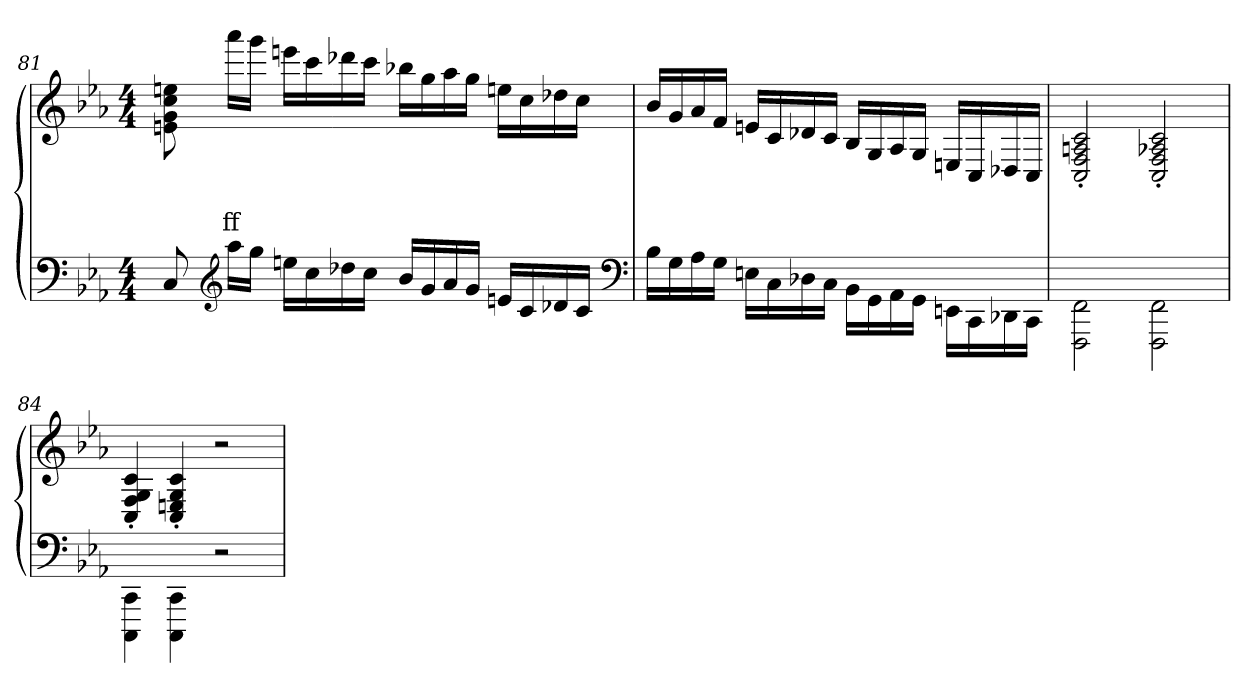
**kern	**kern	**text	**text
*part2	*part1	*part1	*part1
*staff2	*staff1	*staff1	*staff1
*clefF4	*clefG2	*	*
*k[b-e-a-]	*k[b-e-a-]	*	*
*M4/4	*M4/4	*	*
=81	=81	=81	=81
8C	8een\ 8cc\ 8g\ 8en\	.	.
*clefG2	*	*	*
16aa-LL	16aaa-LL	.	ff
16ggJJ	16gggJJ	.	.
16eenLL	16eeenLL	.	.
16cc	16ccc	.	.
16dd-X	16ddd-X	.	.
16ccJJ	16cccJJ	.	.
16b-LL	16bb-XLL	.	.
16g	16gg	.	.
16a-	16aa-	.	.
16gJJ	16ggJJ	.	.
16enLL	16eenLL	.	.
16c	16cc	.	.
16d-	16dd-	.	.
16cJJ	16ccJJ	.	.
*clefF4	*	*	*
=82	=82	=82	=82
16B-LL	16b-LL	.	.
16G	16g	.	.
16A-	16a-	.	.
16GJJ	16fJJ	.	.
16EnLL	16enLL	.	.
16C\	16c	.	.
16D-X	16d-X	.	.
16CJJ	16cJJ	.	.
16BB-LL	16B-LL	.	.
16GG\	16G	.	.
16AA-	16A-	.	.
16GGJJ	16GJJ	.	.
16EEnLL	16ELL	.	.
16CC\	16C	.	.
16DD-	16D-	.	.
16CCJJ	16CJJ	.	.
=83	=83	=83	=83
2FF\ 2FFF\	2c/'> 2An/'> 2F/'> 2C/'>	.	.
2FF\ 2FFF\	2c/'> 2A-X/'> 2F/'> 2C/'>	.	.
=84	=84	=84	=84
4CC\ 4CCC\	4c/'> 4G/'> 4F/'> 4C/'>	.	.
4CC\ 4CCC\	4c/'> 4G/'> 4En/'> 4C/'>	.	.
2r	2r	.	.
=	=	=	=
*-	*-	*-	*-
